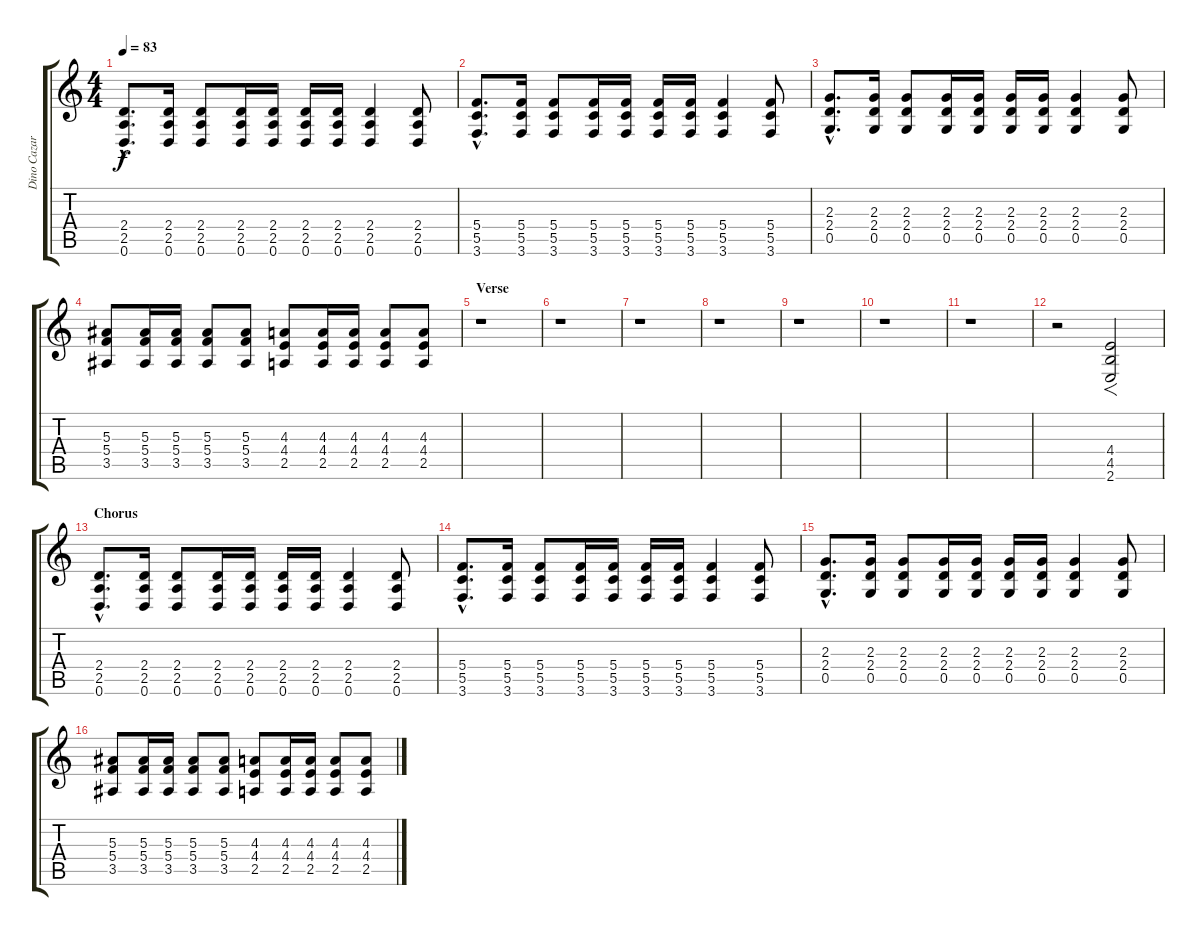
\track ("Dino Cazares 2" "Dino Cazar") {instrument distortionguitar}
\staff {score tabs}
\tuning (D4 A3 F3 C3 G2 D2) {hide}
\ts (4 4)
\tempo 83
\clef g2
\ks c
(2.4{hac} 2.5{hac} 0.6{hac}).8{d dy f} (2.4 2.5 0.6).16 (2.4 2.5 0.6).8 (2.4 2.5 0.6).16 (2.4 2.5 0.6).16 (2.4 2.5 0.6).16 (2.4 2.5 0.6).16 (2.4 2.5 0.6).4 (2.4 2.5 0.6).8 |
(5.4{hac} 5.5{hac} 3.6{hac}).8{d} (5.4 5.5 3.6).16 (5.4 5.5 3.6).8 (5.4 5.5 3.6).16 (5.4 5.5 3.6).16 (5.4 5.5 3.6).16 (5.4 5.5 3.6).16 (5.4 5.5 3.6).4 (5.4 5.5 3.6).8 |
(2.3{hac} 2.4{hac} 0.5{hac}).8{d} (2.3 2.4 0.5).16 (2.3 2.4 0.5).8 (2.3 2.4 0.5).16 (2.3 2.4 0.5).16 (2.3 2.4 0.5).16 (2.3 2.4 0.5).16 (2.3 2.4 0.5).4 (2.3 2.4 0.5).8 |
(5.3 5.4 3.5).8 (5.3 5.4 3.5).16 (5.3 5.4 3.5).16 (5.3 5.4 3.5).8 (5.3 5.4 3.5).8 (4.3 4.4 2.5).8 (4.3 4.4 2.5).16 (4.3 4.4 2.5).16 (4.3 4.4 2.5).8 (4.3 4.4 2.5).8 |
\section ("" "Verse ")
r.1 |
r.1 |
r.1 |
r.1 |
r.1 |
r.1 |
r.1 |
r.2 (4.4 4.5 2.6).2{f} |
\section ("" "Chorus")
(2.4{hac} 2.5{hac} 0.6{hac}).8{d} (2.4 2.5 0.6).16 (2.4 2.5 0.6).8 (2.4 2.5 0.6).16 (2.4 2.5 0.6).16 (2.4 2.5 0.6).16 (2.4 2.5 0.6).16 (2.4 2.5 0.6).4 (2.4 2.5 0.6).8 |
(5.4{hac} 5.5{hac} 3.6{hac}).8{d} (5.4 5.5 3.6).16 (5.4 5.5 3.6).8 (5.4 5.5 3.6).16 (5.4 5.5 3.6).16 (5.4 5.5 3.6).16 (5.4 5.5 3.6).16 (5.4 5.5 3.6).4 (5.4 5.5 3.6).8 |
(2.3{hac} 2.4{hac} 0.5{hac}).8{d} (2.3 2.4 0.5).16 (2.3 2.4 0.5).8 (2.3 2.4 0.5).16 (2.3 2.4 0.5).16 (2.3 2.4 0.5).16 (2.3 2.4 0.5).16 (2.3 2.4 0.5).4 (2.3 2.4 0.5).8 |
(5.3 5.4 3.5).8 (5.3 5.4 3.5).16 (5.3 5.4 3.5).16 (5.3 5.4 3.5).8 (5.3 5.4 3.5).8 (4.3 4.4 2.5).8 (4.3 4.4 2.5).16 (4.3 4.4 2.5).16 (4.3 4.4 2.5).8 (4.3 4.4 2.5).8
